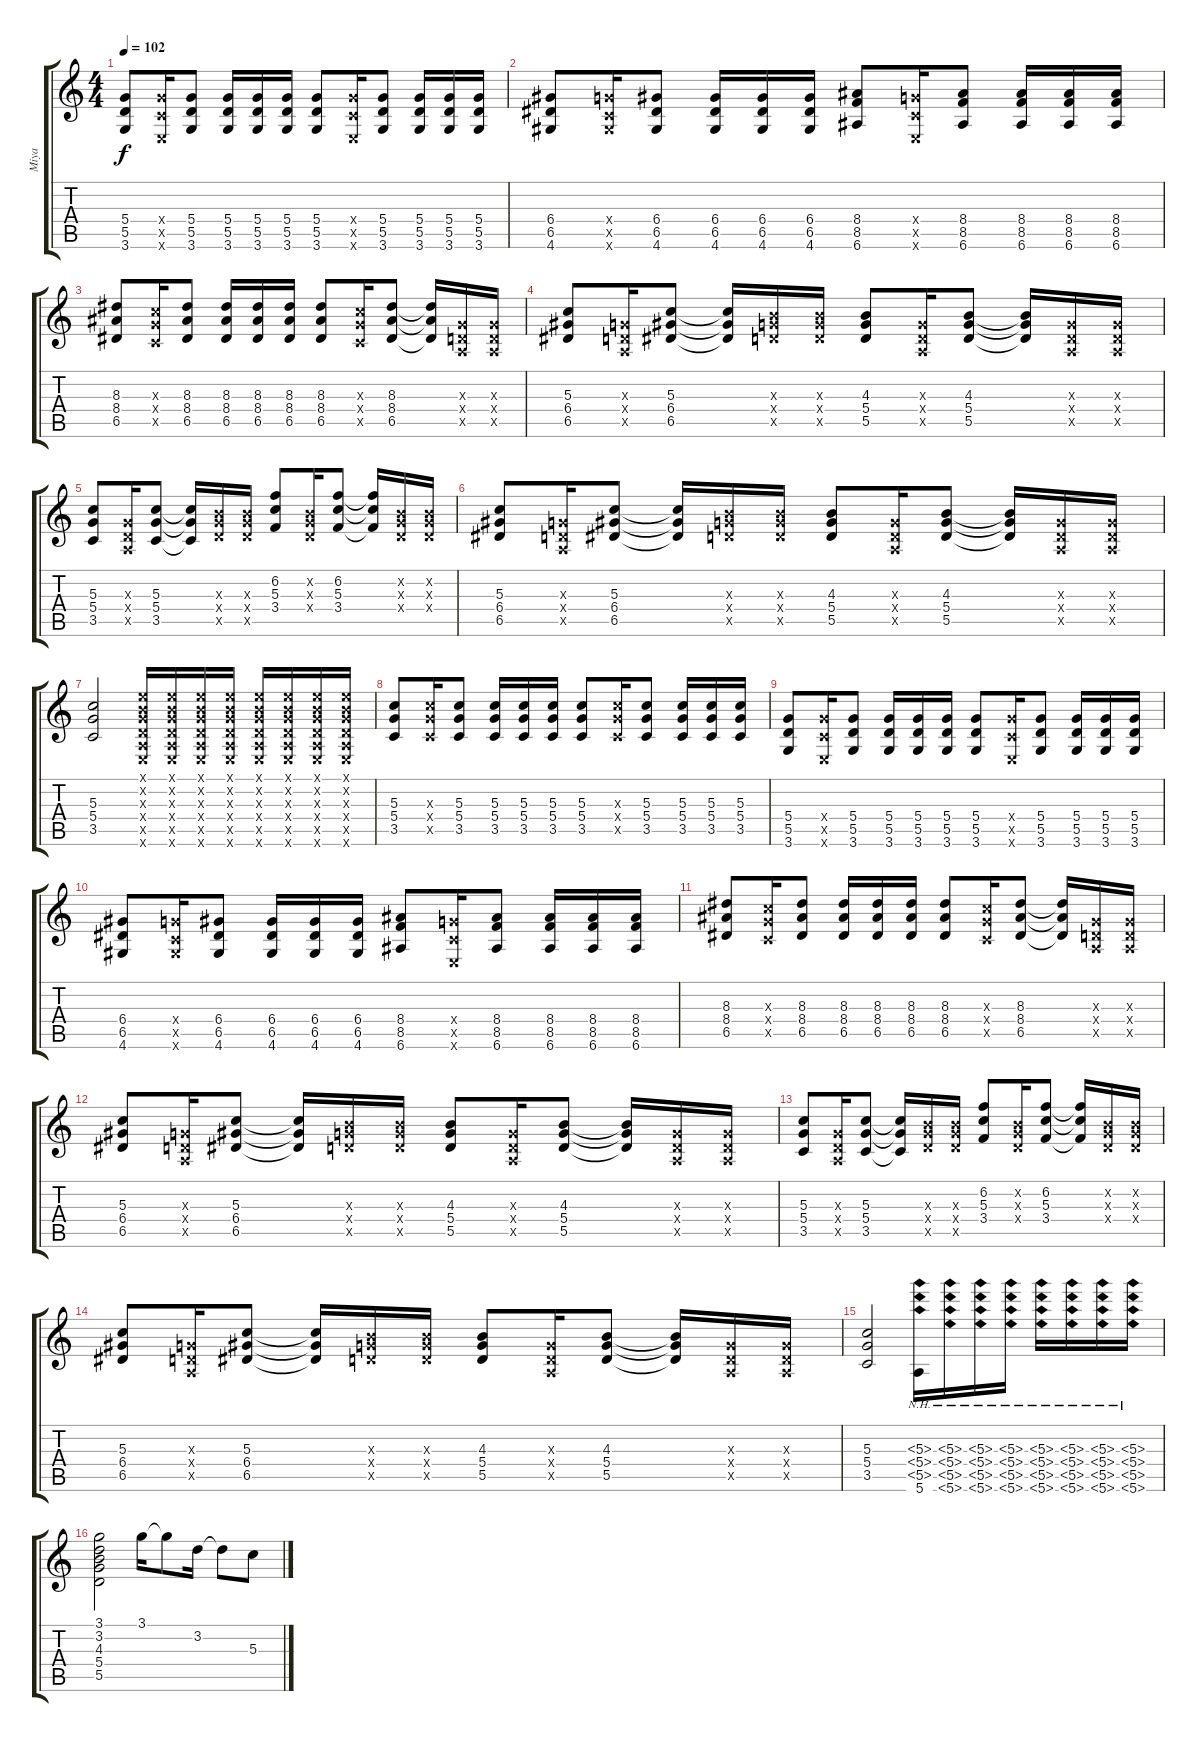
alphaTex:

\track ("Miya" "Miya") {instrument overdrivenguitar}
\staff {score tabs}
\tuning (E4 B3 G3 D3 A2 E2) {hide}
\ts (4 4)
\tempo 102
\clef g2
\ks c
(5.4 5.5 3.6).8{dy f} (5.4{x} 3.5{x} 0.6{x}).16 (5.4 5.5 3.6).8 (5.4 5.5 3.6).16 (5.4 5.5 3.6).16 (5.4 5.5 3.6).16 (5.4 5.5 3.6).8 (5.4{x} 3.5{x} 0.6{x}).16 (5.4 5.5 3.6).8 (5.4 5.5 3.6).16 (5.4 5.5 3.6).16 (5.4 5.5 3.6).16 |
(6.4 6.5 4.6).8 (5.4{x} 3.5{x} 4.6{x}).16 (6.4 6.5 4.6).8 (6.4 6.5 4.6).16 (6.4 6.5 4.6).16 (6.4 6.5 4.6).16 (8.4 8.5 6.6).8 (5.4{x} 3.5{x} 0.6{x}).16 (8.4 8.5 6.6).8 (8.4 8.5 6.6).16 (8.4 8.5 6.6).16 (8.4 8.5 6.6).16 |
(8.3 8.4 6.5).8 (5.3{x} 5.4{x} 3.5{x}).16 (8.3 8.4 6.5).8 (8.3 8.4 6.5).16 (8.3 8.4 6.5).16 (8.3 8.4 6.5).16 (8.3 8.4 6.5).8 (5.3{x} 5.4{x} 3.5{x}).16 (8.3 8.4 6.5).8 (8.3{t} 8.4{t} 6.5{t}).16 (0.3{x} 0.4{x} 0.5{x}).16 (0.3{x} 0.4{x} 0.5{x}).16 |
(5.3 6.4 6.5).8 (0.3{x} 0.4{x} 0.5{x}).16 (5.3 6.4 6.5).8 (5.3{t} 6.4{t} 6.5{t}).16 (4.3{x} 5.4{x} 5.5{x}).16 (4.3{x} 5.4{x} 5.5{x}).16 (4.3 5.4 5.5).8 (0.3{x} 0.4{x} 0.5{x}).16 (4.3 5.4 5.5).8 (4.3{t} 5.4{t} 5.5{t}).16 (0.3{x} 0.4{x} 0.5{x}).16 (0.3{x} 0.4{x} 0.5{x}).16 |
(5.3 5.4 3.5).8 (0.3{x} 0.4{x} 0.5{x}).16 (5.3 5.4 3.5).8 (5.3{t} 5.4{t} 3.5{t}).16 (4.3{x} 5.4{x} 5.5{x}).16 (4.3{x} 5.4{x} 5.5{x}).16 (6.2 5.3 3.4).8 (0.2{x} 0.3{x} 0.4{x}).16 (6.2 5.3 3.4).8 (6.2{t} 5.3{t} 3.4{t}).16 (0.2{x} 0.3{x} 0.4{x}).16 (0.2{x} 0.3{x} 0.4{x}).16 |
(5.3 6.4 6.5).8 (0.3{x} 0.4{x} 0.5{x}).16 (5.3 6.4 6.5).8 (5.3{t} 6.4{t} 6.5{t}).16 (4.3{x} 5.4{x} 5.5{x}).16 (4.3{x} 5.4{x} 5.5{x}).16 (4.3 5.4 5.5).8 (0.3{x} 0.4{x} 0.5{x}).16 (4.3 5.4 5.5).8 (4.3{t} 5.4{t} 5.5{t}).16 (0.3{x} 0.4{x} 0.5{x}).16 (0.3{x} 0.4{x} 0.5{x}).16 |
(5.3 5.4 3.5).2 (0.1{x} 0.2{x} 0.3{x} 0.4{x} 0.5{x} 0.6{x}).16 (0.1{x} 0.2{x} 0.3{x} 0.4{x} 0.5{x} 0.6{x}).16 (0.1{x} 0.2{x} 0.3{x} 0.4{x} 0.5{x} 0.6{x}).16 (0.1{x} 0.2{x} 0.3{x} 0.4{x} 0.5{x} 0.6{x}).16 (0.1{x} 0.2{x} 0.3{x} 0.4{x} 0.5{x} 0.6{x}).16 (0.1{x} 0.2{x} 0.3{x} 0.4{x} 0.5{x} 0.6{x}).16 (0.1{x} 0.2{x} 0.3{x} 0.4{x} 0.5{x} 0.6{x}).16 (0.1{x} 0.2{x} 0.3{x} 0.4{x} 0.5{x} 0.6{x}).16 |
(5.3 5.4 3.5).8 (5.3{x} 5.4{x} 3.5{x}).16 (5.3 5.4 3.5).8 (5.3 5.4 3.5).16 (5.3 5.4 3.5).16 (5.3 5.4 3.5).16 (5.3 5.4 3.5).8 (5.3{x} 5.4{x} 3.5{x}).16 (5.3 5.4 3.5).8 (5.3 5.4 3.5).16 (5.3 5.4 3.5).16 (5.3 5.4 3.5).16 |
(5.4 5.5 3.6).8 (5.4{x} 3.5{x} 0.6{x}).16 (5.4 5.5 3.6).8 (5.4 5.5 3.6).16 (5.4 5.5 3.6).16 (5.4 5.5 3.6).16 (5.4 5.5 3.6).8 (5.4{x} 3.5{x} 0.6{x}).16 (5.4 5.5 3.6).8 (5.4 5.5 3.6).16 (5.4 5.5 3.6).16 (5.4 5.5 3.6).16 |
(6.4 6.5 4.6).8 (5.4{x} 3.5{x} 4.6{x}).16 (6.4 6.5 4.6).8 (6.4 6.5 4.6).16 (6.4 6.5 4.6).16 (6.4 6.5 4.6).16 (8.4 8.5 6.6).8 (5.4{x} 3.5{x} 0.6{x}).16 (8.4 8.5 6.6).8 (8.4 8.5 6.6).16 (8.4 8.5 6.6).16 (8.4 8.5 6.6).16 |
(8.3 8.4 6.5).8 (5.3{x} 5.4{x} 3.5{x}).16 (8.3 8.4 6.5).8 (8.3 8.4 6.5).16 (8.3 8.4 6.5).16 (8.3 8.4 6.5).16 (8.3 8.4 6.5).8 (5.3{x} 5.4{x} 3.5{x}).16 (8.3 8.4 6.5).8 (8.3{t} 8.4{t} 6.5{t}).16 (0.3{x} 0.4{x} 0.5{x}).16 (0.3{x} 0.4{x} 0.5{x}).16 |
(5.3 6.4 6.5).8 (0.3{x} 0.4{x} 0.5{x}).16 (5.3 6.4 6.5).8 (5.3{t} 6.4{t} 6.5{t}).16 (4.3{x} 5.4{x} 5.5{x}).16 (4.3{x} 5.4{x} 5.5{x}).16 (4.3 5.4 5.5).8 (0.3{x} 0.4{x} 0.5{x}).16 (4.3 5.4 5.5).8 (4.3{t} 5.4{t} 5.5{t}).16 (0.3{x} 0.4{x} 0.5{x}).16 (0.3{x} 0.4{x} 0.5{x}).16 |
(5.3 5.4 3.5).8 (0.3{x} 0.4{x} 0.5{x}).16 (5.3 5.4 3.5).8 (5.3{t} 5.4{t} 3.5{t}).16 (4.3{x} 5.4{x} 5.5{x}).16 (4.3{x} 5.4{x} 5.5{x}).16 (6.2 5.3 3.4).8 (0.2{x} 0.3{x} 0.4{x}).16 (6.2 5.3 3.4).8 (6.2{t} 5.3{t} 3.4{t}).16 (0.2{x} 0.3{x} 0.4{x}).16 (0.2{x} 0.3{x} 0.4{x}).16 |
(5.3 6.4 6.5).8 (0.3{x} 0.4{x} 0.5{x}).16 (5.3 6.4 6.5).8 (5.3{t} 6.4{t} 6.5{t}).16 (4.3{x} 5.4{x} 5.5{x}).16 (4.3{x} 5.4{x} 5.5{x}).16 (4.3 5.4 5.5).8 (0.3{x} 0.4{x} 0.5{x}).16 (4.3 5.4 5.5).8 (4.3{t} 5.4{t} 5.5{t}).16 (0.3{x} 0.4{x} 0.5{x}).16 (0.3{x} 0.4{x} 0.5{x}).16 |
(5.3 5.4 3.5).2 (5.3{nh} 5.4{nh} 5.5{nh} 5.6).16 (5.3{nh} 5.4{nh} 5.5{nh} 5.6{nh}).16 (5.3{nh} 5.4{nh} 5.5{nh} 5.6{nh}).16 (5.3{nh} 5.4{nh} 5.5{nh} 5.6{nh}).16 (5.3{nh} 5.4{nh} 5.5{nh} 5.6{nh}).16 (5.3{nh} 5.4{nh} 5.5{nh} 5.6{nh}).16 (5.3{nh} 5.4{nh} 5.5{nh} 5.6{nh}).16 (5.3{nh} 5.4{nh} 5.5{nh} 5.6{nh}).16 |
(3.1 3.2 4.3 5.4 5.5).2 3.1.16 3.1{t}.8 3.2.16 3.2{t}.8 5.3.8
